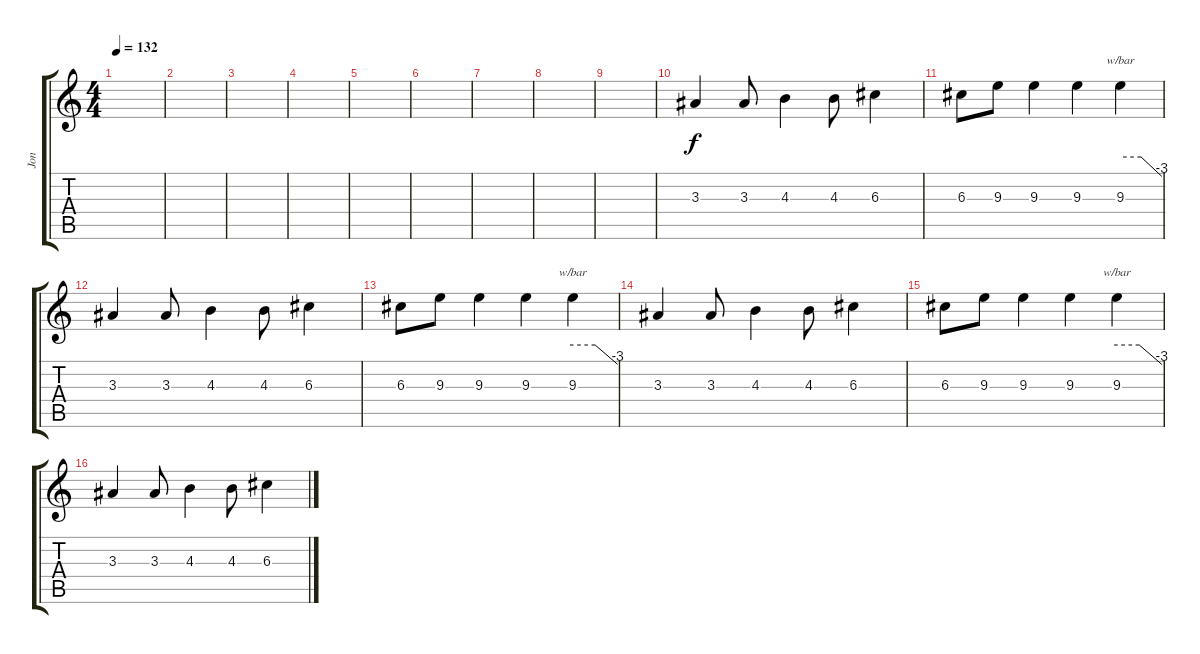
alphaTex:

\track ("Jon" "Jon") {instrument stringensemble1}
\staff {score tabs}
\tuning (Db5 Db5 G4 D4 A3 E3) {hide}
\ts (4 4)
\tempo 132
\clef g2
\ks c
|
|
|
|
|
|
|
|
|
3.3.4 3.3.8 4.3.4 4.3.8 6.3.4 |
6.3.8 9.3.8 9.3.4 9.3.4 9.3.4{tbe (custom default 0 0 30 0 60 -12)} |
3.3.4 3.3.8 4.3.4 4.3.8 6.3.4 |
6.3.8 9.3.8 9.3.4 9.3.4 9.3.4{tbe (custom default 0 0 30 0 60 -12)} |
3.3.4 3.3.8 4.3.4 4.3.8 6.3.4 |
6.3.8 9.3.8 9.3.4 9.3.4 9.3.4{tbe (custom default 0 0 30 0 60 -12)} |
3.3.4 3.3.8 4.3.4 4.3.8 6.3.4
